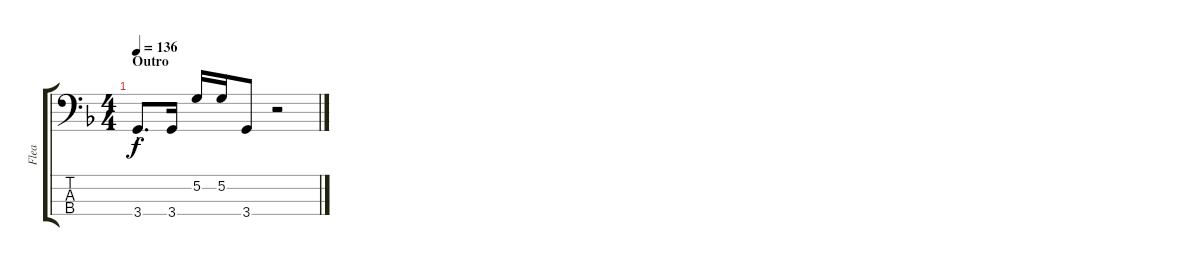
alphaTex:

\track ("Flea" "Flea") {instrument electricbassfinger}
\staff {score tabs}
\tuning (G2 D2 A1 E1) {hide}
\ts (4 4)
\section ("" "Outro")
\tempo 136
\clef f4
\ks f
3.4{st}.8{d dy f} 3.4.16 5.2.16 5.2.16 3.4.8 r.2
